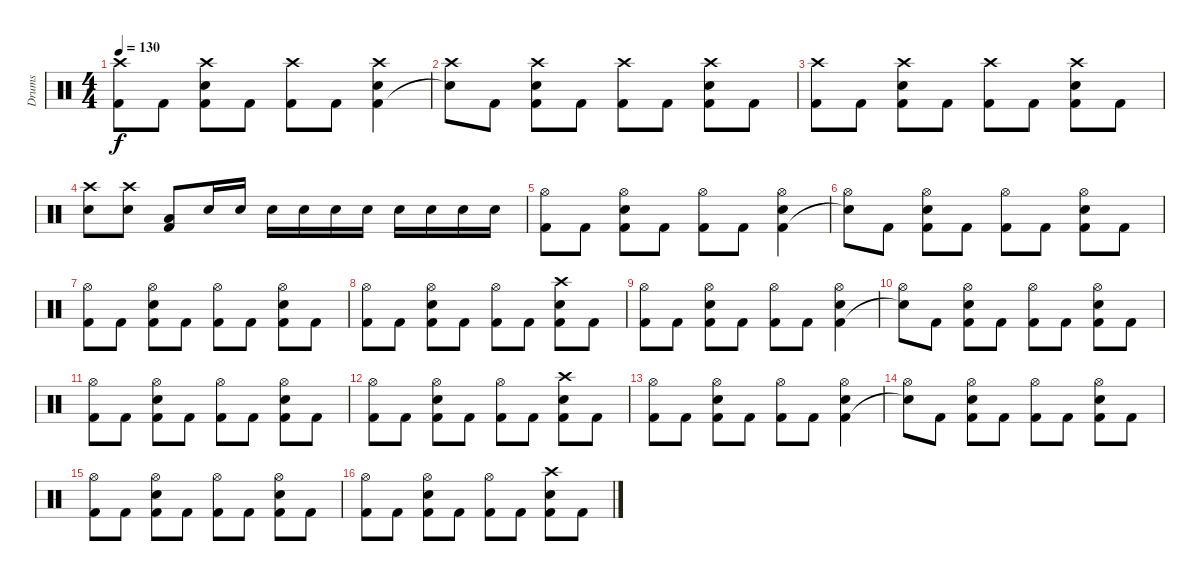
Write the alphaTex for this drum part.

\track ("Drums" "Drums") {instrument percussion}
\staff {score}
\articulation defaults
\ts (4 4)
\tempo 130
\clef neutral
\ks c
("Crash high (hit)" "Kick (hit) 2").8{dy f} "Kick (hit) 2".8 ("Crash high (hit)" "Kick (hit) 2" "Electric Snare (hit)").8 "Kick (hit) 2".8 ("Crash high (hit)" "Kick (hit) 2").8 "Kick (hit) 2".8 ("Crash high (hit)" "Kick (hit) 2" "Electric Snare (hit)").4 |
("Crash high (hit)" "Snare (hit)"{t}).8 "Kick (hit) 2".8 ("Crash high (hit)" "Kick (hit) 2" "Electric Snare (hit)").8 "Kick (hit) 2".8 ("Crash high (hit)" "Kick (hit) 2").8 "Kick (hit) 2".8 ("Crash high (hit)" "Kick (hit) 2" "Electric Snare (hit)").8 "Kick (hit) 2".8 |
("Crash high (hit)" "Kick (hit) 2").8 "Kick (hit) 2".8 ("Crash high (hit)" "Kick (hit) 2" "Electric Snare (hit)").8 "Kick (hit) 2".8 ("Crash high (hit)" "Kick (hit) 2").8 "Kick (hit) 2".8 ("Crash high (hit)" "Kick (hit) 2" "Electric Snare (hit)").8 "Kick (hit) 2".8 |
("Crash high (hit)" "Electric Snare (hit)").8 ("Crash high (hit)" "Electric Snare (hit)").8 ("Kick (hit) 2" "Low Floor Tom (hit)").8 "Electric Snare (hit)".16 "Electric Snare (hit)".16 "Electric Snare (hit)".16 "Electric Snare (hit)".16 "Electric Snare (hit)".16 "Electric Snare (hit)".16 "Electric Snare (hit)".16 "Electric Snare (hit)".16 "Electric Snare (hit)".16 "Electric Snare (hit)".16 |
("Hi-Hat (open)" "Kick (hit) 2").8 "Kick (hit) 2".8 ("Hi-Hat (open)" "Kick (hit) 2" "Electric Snare (hit)").8 "Kick (hit) 2".8 ("Hi-Hat (open)" "Kick (hit) 2").8 "Kick (hit) 2".8 ("Hi-Hat (open)" "Kick (hit) 2" "Electric Snare (hit)").4 |
("Hi-Hat (open)" "Snare (hit)"{t}).8 "Kick (hit) 2".8 ("Hi-Hat (open)" "Kick (hit) 2" "Electric Snare (hit)").8 "Kick (hit) 2".8 ("Hi-Hat (open)" "Kick (hit) 2").8 "Kick (hit) 2".8 ("Hi-Hat (open)" "Kick (hit) 2" "Electric Snare (hit)").8 "Kick (hit) 2".8 |
("Hi-Hat (open)" "Kick (hit) 2").8 "Kick (hit) 2".8 ("Hi-Hat (open)" "Kick (hit) 2" "Electric Snare (hit)").8 "Kick (hit) 2".8 ("Hi-Hat (open)" "Kick (hit) 2").8 "Kick (hit) 2".8 ("Hi-Hat (open)" "Kick (hit) 2" "Electric Snare (hit)").8 "Kick (hit) 2".8 |
("Hi-Hat (open)" "Kick (hit) 2").8 "Kick (hit) 2".8 ("Hi-Hat (open)" "Kick (hit) 2" "Electric Snare (hit)").8 "Kick (hit) 2".8 ("Hi-Hat (open)" "Kick (hit) 2").8 "Kick (hit) 2".8 ("Crash high (hit)" "Kick (hit) 2" "Electric Snare (hit)").8 "Kick (hit) 2".8 |
("Hi-Hat (open)" "Kick (hit) 2").8 "Kick (hit) 2".8 ("Hi-Hat (open)" "Kick (hit) 2" "Electric Snare (hit)").8 "Kick (hit) 2".8 ("Hi-Hat (open)" "Kick (hit) 2").8 "Kick (hit) 2".8 ("Hi-Hat (open)" "Kick (hit) 2" "Electric Snare (hit)").4 |
("Hi-Hat (open)" "Snare (hit)"{t}).8 "Kick (hit) 2".8 ("Hi-Hat (open)" "Kick (hit) 2" "Electric Snare (hit)").8 "Kick (hit) 2".8 ("Hi-Hat (open)" "Kick (hit) 2").8 "Kick (hit) 2".8 ("Hi-Hat (open)" "Kick (hit) 2" "Electric Snare (hit)").8 "Kick (hit) 2".8 |
("Hi-Hat (open)" "Kick (hit) 2").8 "Kick (hit) 2".8 ("Hi-Hat (open)" "Kick (hit) 2" "Electric Snare (hit)").8 "Kick (hit) 2".8 ("Hi-Hat (open)" "Kick (hit) 2").8 "Kick (hit) 2".8 ("Hi-Hat (open)" "Kick (hit) 2" "Electric Snare (hit)").8 "Kick (hit) 2".8 |
("Hi-Hat (open)" "Kick (hit) 2").8 "Kick (hit) 2".8 ("Hi-Hat (open)" "Kick (hit) 2" "Electric Snare (hit)").8 "Kick (hit) 2".8 ("Hi-Hat (open)" "Kick (hit) 2").8 "Kick (hit) 2".8 ("Crash high (hit)" "Kick (hit) 2" "Electric Snare (hit)").8 "Kick (hit) 2".8 |
("Hi-Hat (open)" "Kick (hit) 2").8 "Kick (hit) 2".8 ("Hi-Hat (open)" "Kick (hit) 2" "Electric Snare (hit)").8 "Kick (hit) 2".8 ("Hi-Hat (open)" "Kick (hit) 2").8 "Kick (hit) 2".8 ("Hi-Hat (open)" "Kick (hit) 2" "Electric Snare (hit)").4 |
("Hi-Hat (open)" "Snare (hit)"{t}).8 "Kick (hit) 2".8 ("Hi-Hat (open)" "Kick (hit) 2" "Electric Snare (hit)").8 "Kick (hit) 2".8 ("Hi-Hat (open)" "Kick (hit) 2").8 "Kick (hit) 2".8 ("Hi-Hat (open)" "Kick (hit) 2" "Electric Snare (hit)").8 "Kick (hit) 2".8 |
("Hi-Hat (open)" "Kick (hit) 2").8 "Kick (hit) 2".8 ("Hi-Hat (open)" "Kick (hit) 2" "Electric Snare (hit)").8 "Kick (hit) 2".8 ("Hi-Hat (open)" "Kick (hit) 2").8 "Kick (hit) 2".8 ("Hi-Hat (open)" "Kick (hit) 2" "Electric Snare (hit)").8 "Kick (hit) 2".8 |
("Hi-Hat (open)" "Kick (hit) 2").8 "Kick (hit) 2".8 ("Hi-Hat (open)" "Kick (hit) 2" "Electric Snare (hit)").8 "Kick (hit) 2".8 ("Hi-Hat (open)" "Kick (hit) 2").8 "Kick (hit) 2".8 ("Crash high (hit)" "Kick (hit) 2" "Electric Snare (hit)").8 "Kick (hit) 2".8
